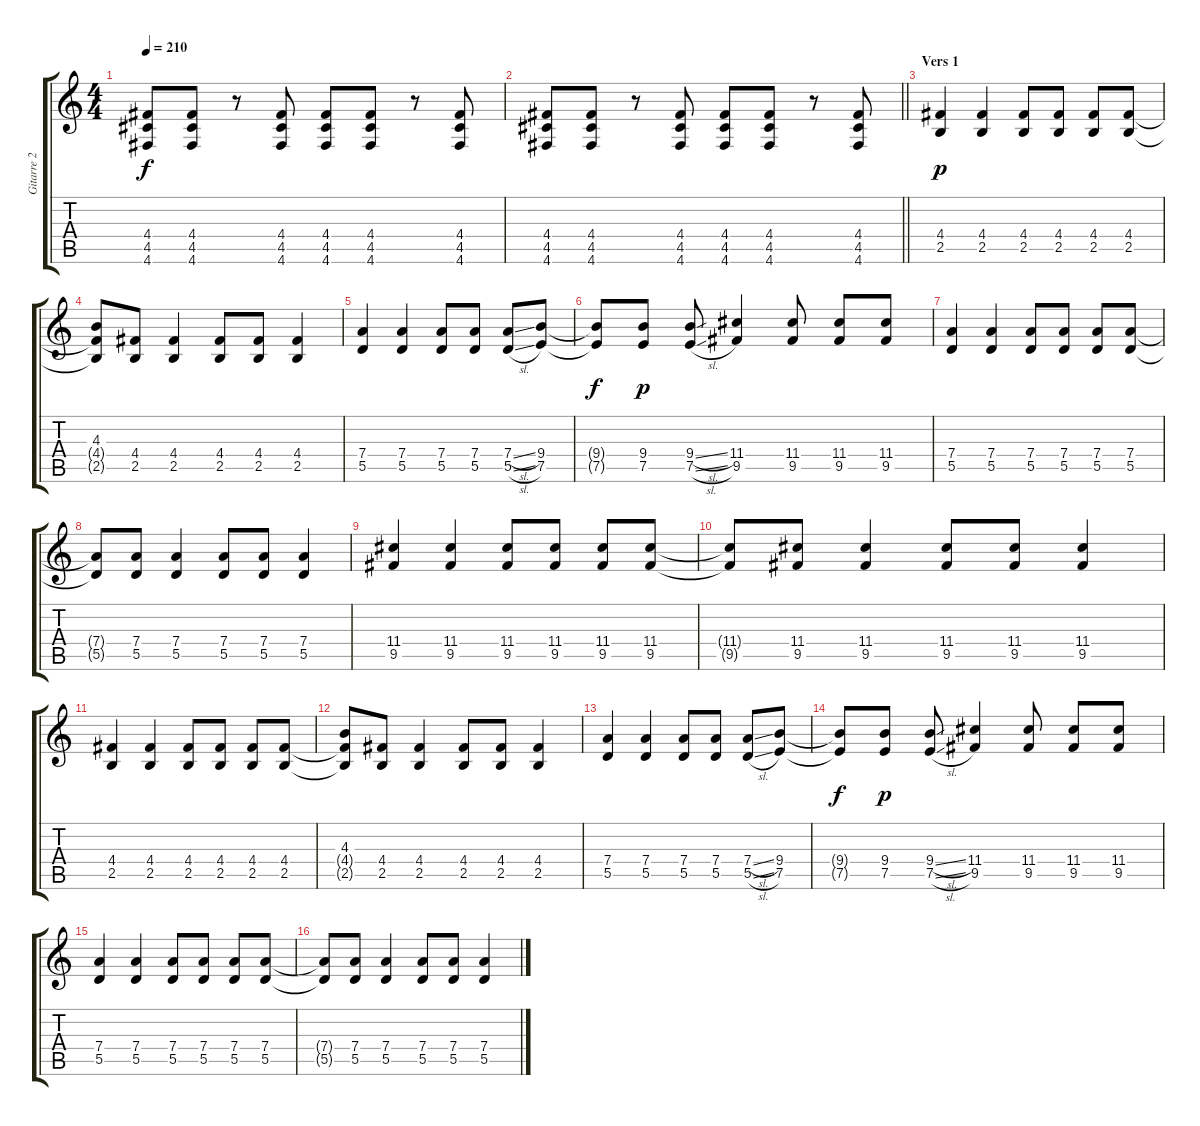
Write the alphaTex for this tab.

\track ("Gitarre 2" "Gitarre 2") {instrument overdrivenguitar}
\staff {score tabs}
\tuning (E4 B3 G3 D3 A2 D2) {hide}
\ts (4 4)
\tempo 210
\clef g2
\ks c
(4.4 4.5 4.6).8{dy f} (4.4 4.5 4.6).8 r.8 (4.4 4.5 4.6).8 (4.4 4.5 4.6).8 (4.4 4.5 4.6).8 r.8 (4.4 4.5 4.6).8 |
\barLineRight lightlight
(4.4 4.5 4.6).8 (4.4 4.5 4.6).8 r.8 (4.4 4.5 4.6).8 (4.4 4.5 4.6).8 (4.4 4.5 4.6).8 r.8 (4.4 4.5 4.6).8 |
\section ("" "Vers 1")
(4.4 2.5).4{dy p} (4.4 2.5).4 (4.4 2.5).8 (4.4 2.5).8 (4.4 2.5).8 (4.4 2.5).8 |
(4.3 4.4{t} 2.5{t}).8 (4.4 2.5).8 (4.4 2.5).4 (4.4 2.5).8 (4.4 2.5).8 (4.4 2.5).4 |
(7.4 5.5).4 (7.4 5.5).4 (7.4 5.5).8 (7.4 5.5).8 (7.4{sl} 5.5{sl}).8 (9.4 7.5).8 |
(9.4{t} 7.5{t}).8{dy f} (9.4 7.5).8{dy p} (9.4{sl} 7.5{sl}).8 (11.4 9.5).4 (11.4 9.5).8 (11.4 9.5).8 (11.4 9.5).8 |
(7.4 5.5).4 (7.4 5.5).4 (7.4 5.5).8 (7.4 5.5).8 (7.4 5.5).8 (7.4 5.5).8 |
(7.4{t} 5.5{t}).8 (7.4 5.5).8 (7.4 5.5).4 (7.4 5.5).8 (7.4 5.5).8 (7.4 5.5).4 |
(11.4 9.5).4 (11.4 9.5).4 (11.4 9.5).8 (11.4 9.5).8 (11.4 9.5).8 (11.4 9.5).8 |
(11.4{t} 9.5{t}).8 (11.4 9.5).8 (11.4 9.5).4 (11.4 9.5).8 (11.4 9.5).8 (11.4 9.5).4 |
(4.4 2.5).4 (4.4 2.5).4 (4.4 2.5).8 (4.4 2.5).8 (4.4 2.5).8 (4.4 2.5).8 |
(4.3 4.4{t} 2.5{t}).8 (4.4 2.5).8 (4.4 2.5).4 (4.4 2.5).8 (4.4 2.5).8 (4.4 2.5).4 |
(7.4 5.5).4 (7.4 5.5).4 (7.4 5.5).8 (7.4 5.5).8 (7.4{sl} 5.5{sl}).8 (9.4 7.5).8 |
(9.4{t} 7.5{t}).8{dy f} (9.4 7.5).8{dy p} (9.4{sl} 7.5{sl}).8 (11.4 9.5).4 (11.4 9.5).8 (11.4 9.5).8 (11.4 9.5).8 |
(7.4 5.5).4 (7.4 5.5).4 (7.4 5.5).8 (7.4 5.5).8 (7.4 5.5).8 (7.4 5.5).8 |
(7.4{t} 5.5{t}).8 (7.4 5.5).8 (7.4 5.5).4 (7.4 5.5).8 (7.4 5.5).8 (7.4 5.5).4
